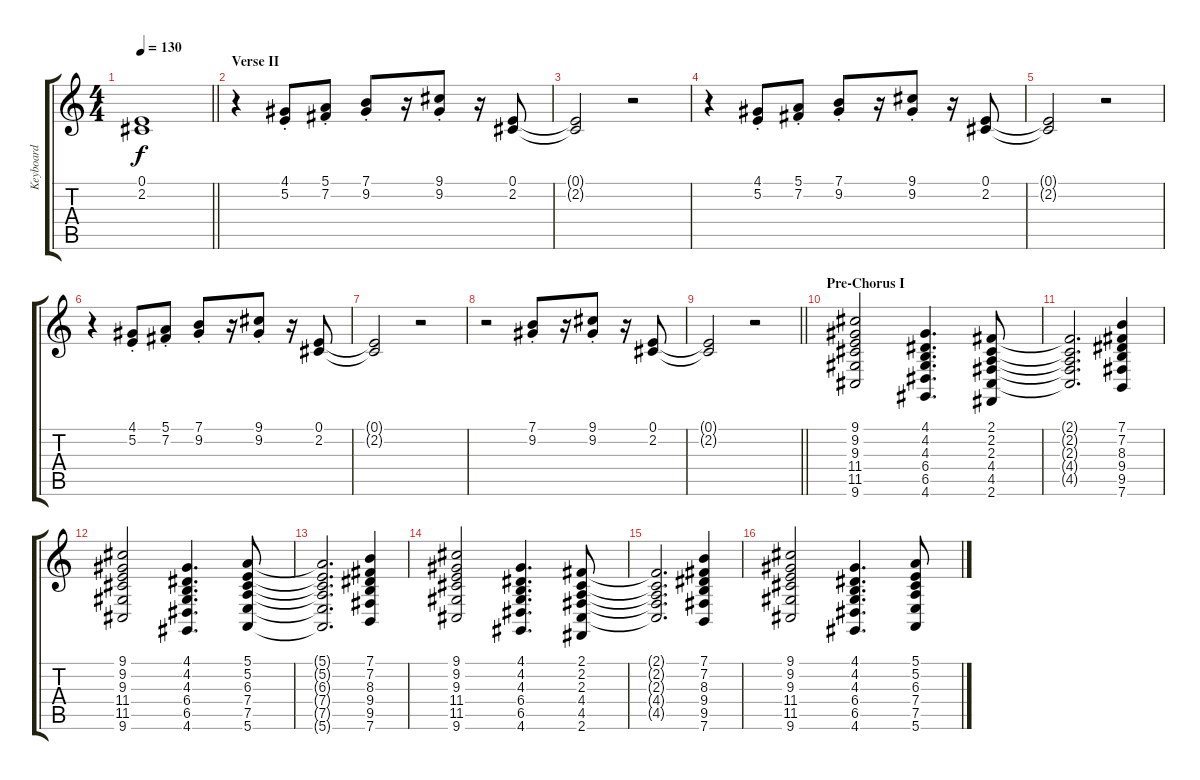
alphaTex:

\track ("Keyboard" "Keyboard") {instrument acousticgrandpiano}
\staff {score tabs}
\tuning (E4 B3 G3 D3 A2 E2) {hide}
\ts (4 4)
\tempo 130
\clef g2
\barLineRight lightlight
\ks c
(0.1{t} 2.2{t}).1{dy f} |
\section ("" "Verse II")
r.4 (4.1{st} 5.2{st}).8 (5.1{st} 7.2{st}).8 (7.1{st} 9.2{st}).8 r.16 (9.1{st} 9.2{st}).8 r.16 (0.1 2.2).8 |
(0.1{t} 2.2{t}).2 r.2 |
r.4 (4.1{st} 5.2{st}).8 (5.1{st} 7.2{st}).8 (7.1{st} 9.2{st}).8 r.16 (9.1{st} 9.2{st}).8 r.16 (0.1 2.2).8 |
(0.1{t} 2.2{t}).2 r.2 |
r.4 (4.1{st} 5.2{st}).8 (5.1{st} 7.2{st}).8 (7.1{st} 9.2{st}).8 r.16 (9.1{st} 9.2{st}).8 r.16 (0.1 2.2).8 |
(0.1{t} 2.2{t}).2 r.2 |
r.2 (7.1{st} 9.2{st}).8 r.16 (9.1{st} 9.2{st}).8 r.16 (0.1 2.2).8 |
\barLineRight lightlight
(0.1{t} 2.2{t}).2 r.2 |
\section ("" "Pre-Chorus I")
(9.1 9.2 9.3 11.4 11.5 9.6).2 (4.1 4.2 4.3 6.4 6.5 4.6).4{d} (2.1 2.2 2.3 4.4 4.5 2.6).8 |
(2.1{t} 2.2{t} 2.3{t} 4.4{t} 4.5{t}).2{d} (7.1 7.2 8.3 9.4 9.5 7.6).4 |
(9.1 9.2 9.3 11.4 11.5 9.6).2 (4.1 4.2 4.3 6.4 6.5 4.6).4{d} (5.1 5.2 6.3 7.4 7.5 5.6).8 |
(5.1{t} 5.2{t} 6.3{t} 7.4{t} 7.5{t} 5.6{t}).2{d} (7.1 7.2 8.3 9.4 9.5 7.6).4 |
(9.1 9.2 9.3 11.4 11.5 9.6).2 (4.1 4.2 4.3 6.4 6.5 4.6).4{d} (2.1 2.2 2.3 4.4 4.5 2.6).8 |
(2.1{t} 2.2{t} 2.3{t} 4.4{t} 4.5{t}).2{d} (7.1 7.2 8.3 9.4 9.5 7.6).4 |
(9.1 9.2 9.3 11.4 11.5 9.6).2 (4.1 4.2 4.3 6.4 6.5 4.6).4{d} (5.1 5.2 6.3 7.4 7.5 5.6).8
